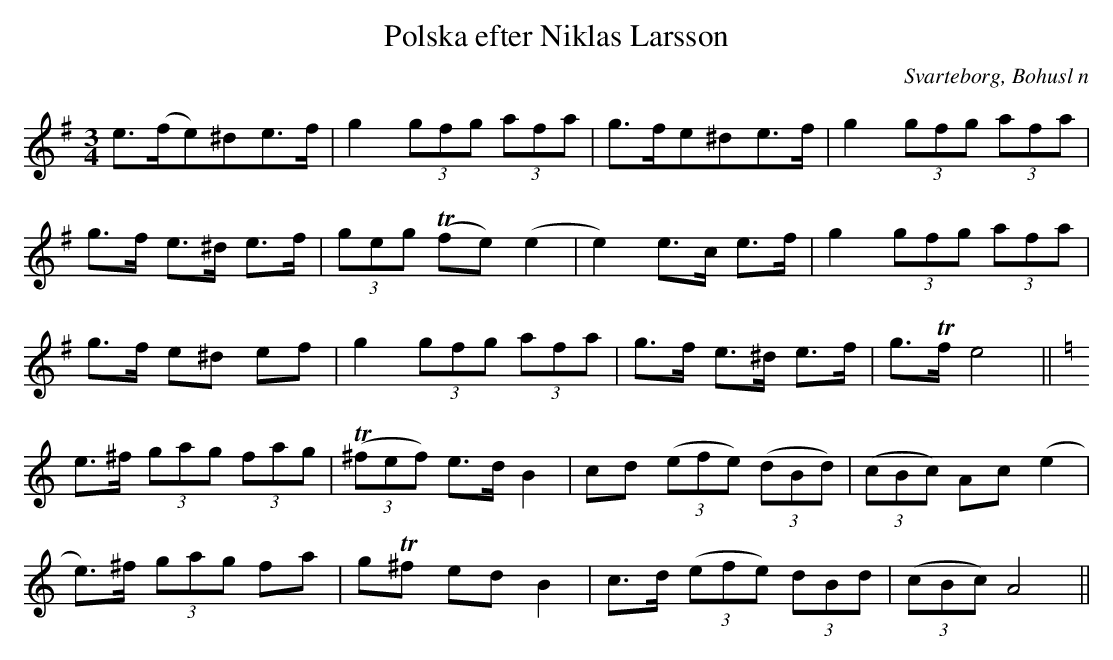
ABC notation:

X:1
T:Polska efter Niklas Larsson
O:Svarteborg, Bohusl n
M:3/4
L:1/8
K:Em
e>(fe)^de>f|g2 (3gfg (3afa|g>fe^de>f|g2 (3gfg (3afa|
g>f e>^d e>f|(3geg (Tfe) (e2|e2) e>c e>f|g2 (3gfg (3afa|
g>f e^d ef|g2 (3gfg (3afa|g>f e>^d e>f|g>Tf e4||
[K: Am]e>^f (3gag (3fag|((3T^fef) e>d B2|cd ((3efe) ((3dBd)|((3cBc) Ac (e2|
e)>^f (3gag fa|gT^f ed B2|c>d ((3efe) (3dBd|((3cBc) A4||
